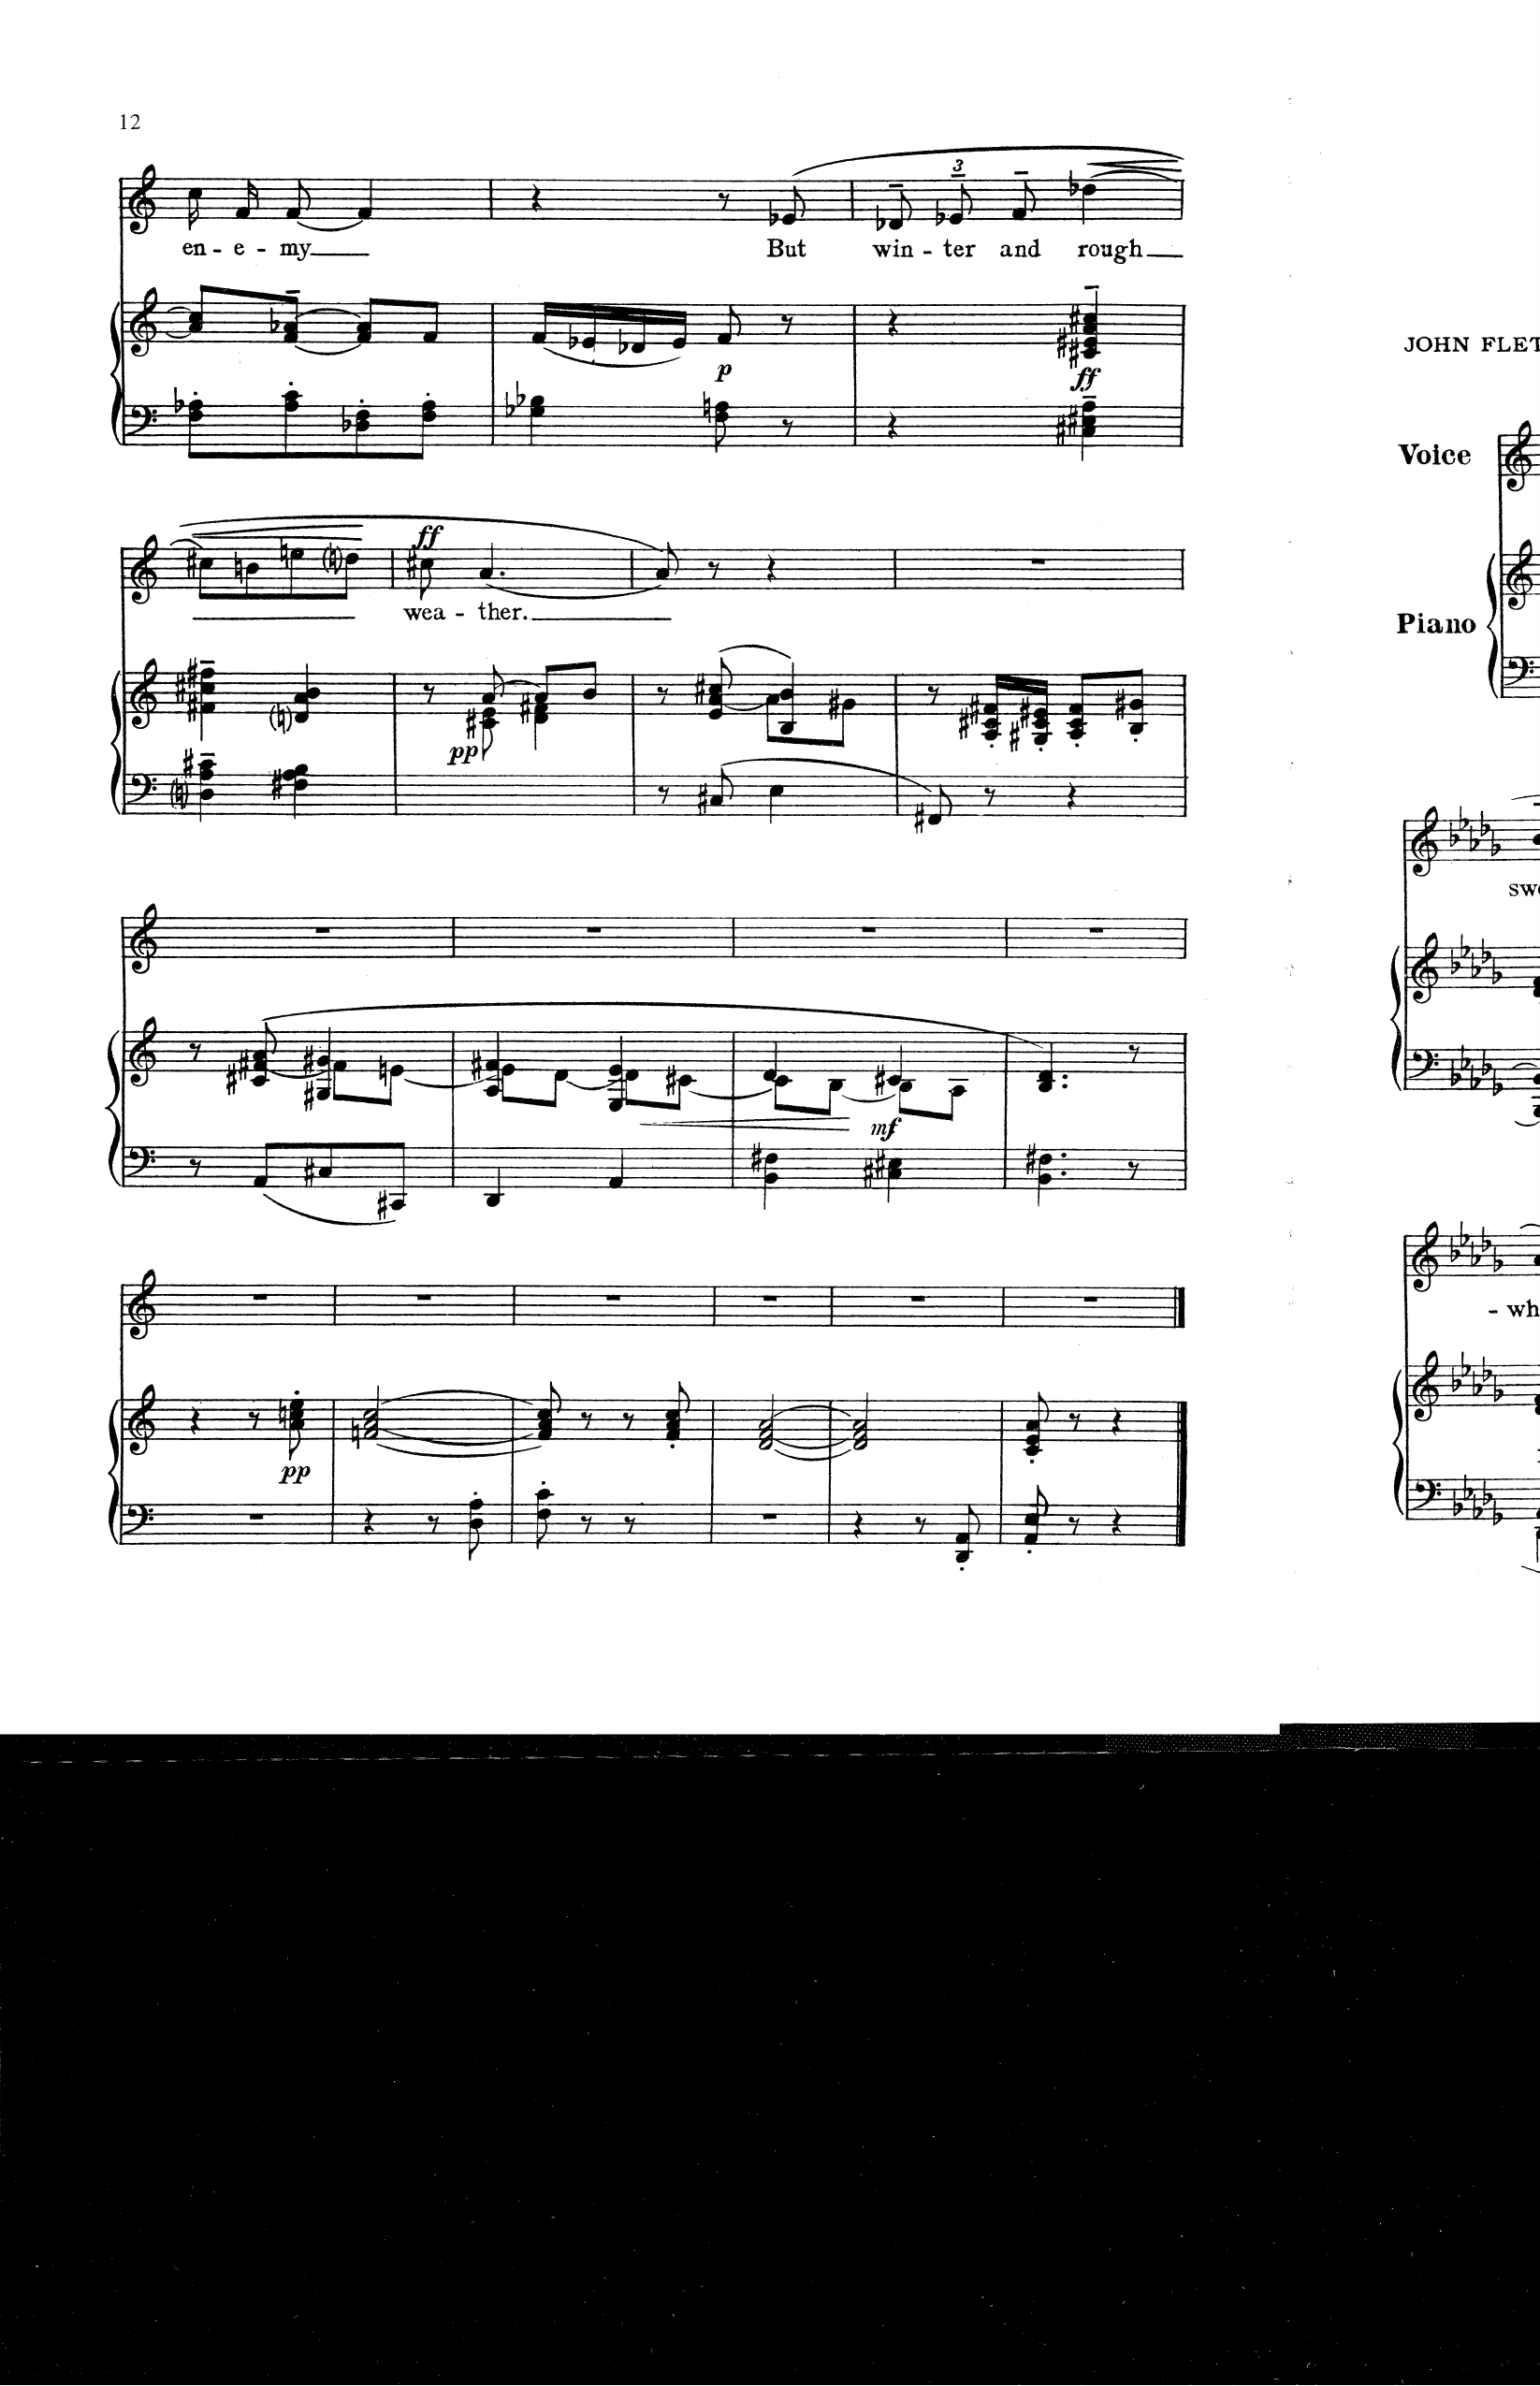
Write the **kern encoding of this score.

**kern	**kern	**dynam	**kern	**text	**dynam
*part2	*part2	*part2	*part1	*part1	*part1
*staff3	*staff2	*staff2/3	*staff1	*staff1	*staff1
*I"Piano	*	*	*I"Voice	*	*
*I'Pno	*	*	*	*	*
*clefF4	*clefG2	*	*clefG2	*	*
*k[]	*k[]	*	*k[]	*	*
*M2/4	*M2/4	*	*M2/4	*	*
=43	=43	=43	=43	=43	=43
8F\' 8A-X\'L	8a-/] 8cc/]L	.	16cc\	en-	.
.	.	.	16f/	-e-	.
8A-\' 8c\'	[8f/~> [8a-X/~>J	.	[8f/	-my	.
8D-X\' 8F\'	8f/] 8a-/]L	.	4f/]	.	.
8F\' 8A-\'J	8f/J	.	.	.	.
=44	=44	=44	=44	=44	=44
4G-X\ 4B-X\	(16f/LL	.	4r	.	.
.	16e-X/	.	.	.	.
.	16d-X/	.	.	.	.
!	!	!LO:DY:b	!	!	!
.	16e-/JJ)	p	.	.	.
8F\ 8An\	8f/	.	8r	.	.
8r	8r	.	(8e-X/	But	.
=45	=45	=45	=45	=45	=45
*	*	*	*Xbrackettup	*	*
4r	4r	.	12d-X~>/	win-	.
.	.	.	12e-X~>/	-ter	.
.	.	.	12f~>/	and	.
!	!	!LO:DY:b	!	!	!LO:HP:b
4C#X\~ 4E#X\~ 4A\~	4c#X/~> 4e#X/~> 4a/~> 4cc#X/~>	ff	[4dd-X\	rough	<
=46	=46	=46	=46	=46	=46
4Dni\~ 4A\~ 4c#X\~	4f#X\~ 4cc#X\~ 4ff#X\~	.	8cc#X\L]	.	.
.	.	.	8bn\	.	.
4F#X\ 4A\ 4B\	4dni/ 4a/ 4b/	.	8een\	.	.
.	.	.	8ddni\J	.	[
=47	=47	=47	=47	=47	=47
*	*^	*	*	*	*
!	!	!	!	!	!	!LO:DY:a
2r	8r	8ryy	.	8cc#X\	wea-	ff
!	!	!	!LO:DY:b	!	!	!
.	[8a/	8c#X\ 8e\	pp	[4.a/	-ther.	.
.	8a/L]	4d\ 4f#X\	.	.	.	.
.	8b/J	.	.	.	.	.
=48	=48	=48	=48	=48	=48	=48
8r	8r	4ryy	.	8a/])	.	.
8C#X/	(8e/ [<8a/ 8cc#X/	.	.	8r	.	.
4E\	4B/ 4b/)	8a\L]	.	4r	.	.
.	.	8g#X\J	.	.	.	.
*	*v	*v	*	*	*	*
=49	=49	=49	=49	=49	=49
8FF#X/	8r	.	2r	.	.
8r	16A/' 16c#X/' 16f#X/'LL	.	.	.	.
.	16G#X/' 16c#/' 16e#X/'JJ	.	.	.	.
4r	8A/' 8c#/' 8f#/'L	.	.	.	.
.	8B/' 8g#X/'J	.	.	.	.
=50	=50	=50	=50	=50	=50
*	*^	*	*	*	*
8r	8r	4ryy	.	2r	.	.
8AA/L	(8c#X/ [<8f#X/ 8a/	.	.	.	.	.
8C#X/	4G#X/ 4g#X/	8f#\L]	.	.	.	.
8CC#X/J	.	[8en\J	.	.	.	.
=51	=51	=51	=51	=51	=51	=51
4DD/	4A/ 4f#X/	8e\L]	.	2r	.	.
.	.	[8d\J	.	.	.	.
!	!	!	!LO:HP:b	!	!	!
4AA/	4E/ 4e/	8d\L]	<	.	.	.
.	.	[8c#X\J	.	.	.	.
=52	=52	=52	=52	=52	=52	=52
4BB\ 4F#X\	4d/	8c#\L]	.	2r	.	.
.	.	[8B\J	.	.	.	.
!	!	!	!LO:DY:n=1:b	!	!	!
4C#X\ 4E#X\	4c#X/	8B\L]	[ mf	.	.	.
.	.	8A\J	.	.	.	.
*	*v	*v	*	*	*	*
=53	=53	=53	=53	=53	=53
4.BB\ 4.F#X\	4.B/ 4.d/)	.	2r	.	.
8r	8r	.	.	.	.
=54	=54	=54	=54	=54	=54
2r	4r	.	2r	.	.
.	8r	.	.	.	.
!	!	!LO:DY:b	!	!	!
.	8a\' 8ccn\' 8ee\'	pp	.	.	.
=55	=55	=55	=55	=55	=55
4r	[2fn/ [2a/ [2cc/	.	2r	.	.
8r	.	.	.	.	.
8D\' 8A\'	.	.	.	.	.
=56	=56	=56	=56	=56	=56
8F\' 8c\'	8f/] 8a/] 8cc/]	.	2r	.	.
8r	8r	.	.	.	.
4r	8r	.	.	.	.
.	8f/' 8a/' 8cc/'	.	.	.	.
=57	=57	=57	=57	=57	=57
2r	[2d/ [2f/ [2a/	.	2r	.	.
=58	=58	=58	=58	=58	=58
4r	2d/] 2f/] 2a/]	.	2r	.	.
8r	.	.	.	.	.
8DD/' 8AA/'	.	.	.	.	.
=59	=59	=59	=59	=59	=59
8AA/' 8E/'	8c/' 8e/' 8a/'	.	2r	.	.
8r	8r	.	.	.	.
4r	4r	.	.	.	.
==	==	==	==	==	==
*-	*-	*-	*-	*-	*-
